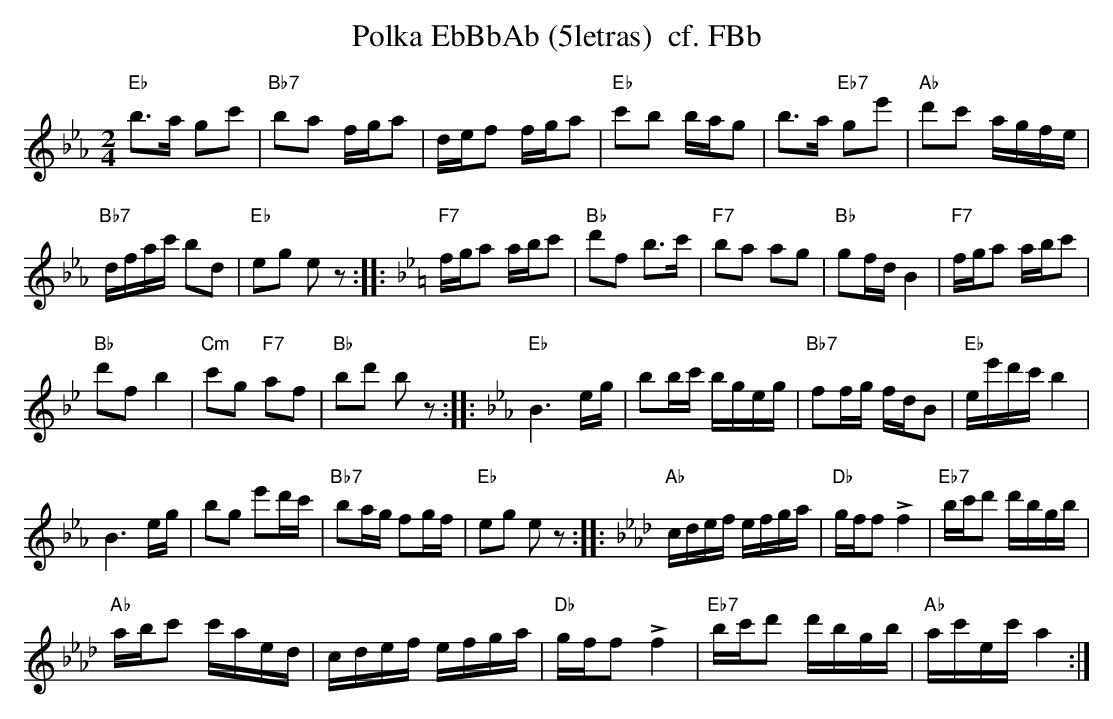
X:1
T:Polka EbBbAb (5letras)  cf. FBb
M:2/4
L:1/16
K:Ebmaj%%MIDI gchordon
"Eb"b3a g2c'2 | "Bb7"b2a2 fga2 | def2 fga2 | "Eb"c'2b2 bag2 | b3a "Eb7"g2e'2 | "Ab"d'2c'2 agfe |
"Bb7"dfac' b2d2 | "Eb"e2g2 e2z2 :: [K:Bbmaj] "F7"fga2 abc'2 | "Bb"d'2f2 b3c' | "F7"b2a2 a2g2 | "Bb"g2fdB4 | "F7"fga2 abc'2 |
"Bb"d'2f2b4 | "Cm"c'2g2 "F7"a2f2 | "Bb"b2d'2 b2z2 :: [K:Ebmaj] "Eb"B6eg | b2bc' bgeg | "Bb7"f2fg fdB2 | "Eb"ee'd'c'b4 |
B6eg | b2g2 e'2d'c' | "Bb7"b2ag f2gf | "Eb"e2g2 e2z2 :: [K:Abmaj] "Ab"cdef efga | "Db"gff2 !>!f4 | "Eb7"bc'd'2 d'bgb |
"Ab"abc'2 c'aed | cdef efga | "Db"gff2 !>!f4 | "Eb7"bc'd'2 d'bgb | "Ab"ac'ec'a4 :|
